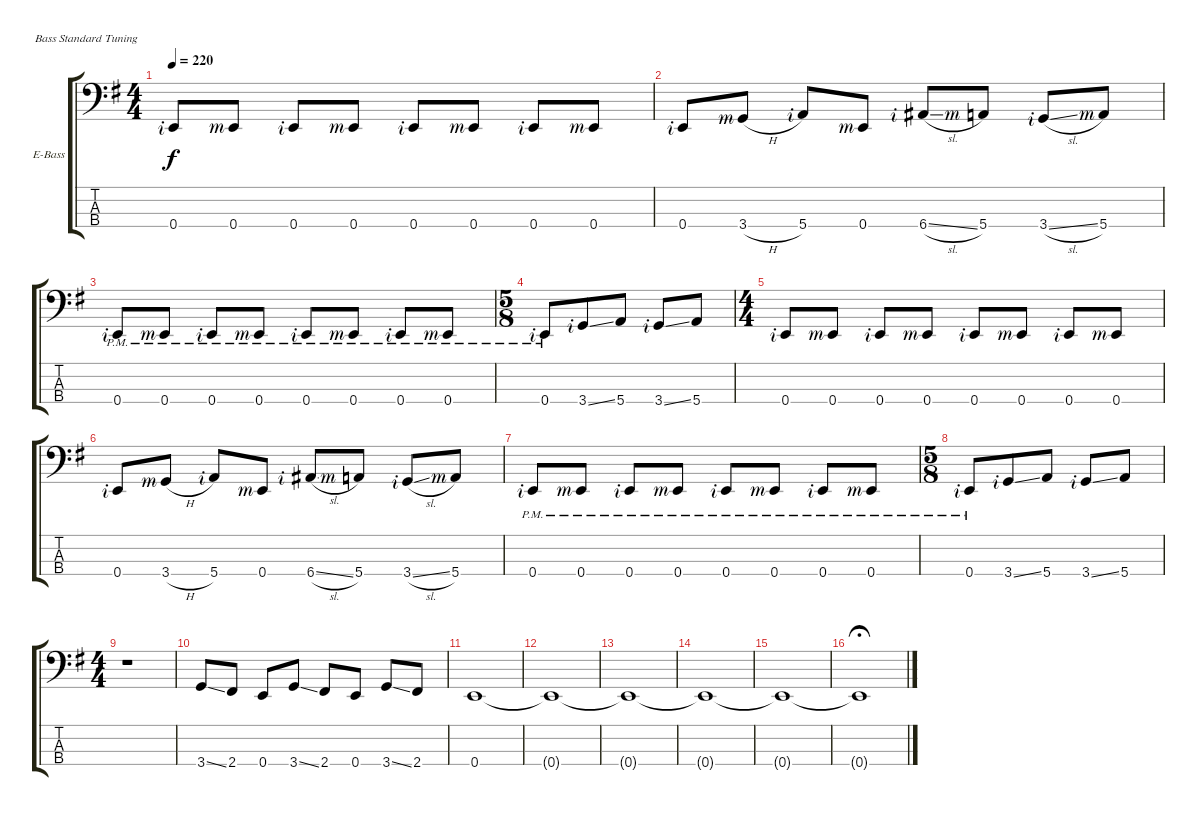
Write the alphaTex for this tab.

\defaultSystemsLayout 4
\bracketExtendMode groupsimilarinstruments
\firstSystemTrackNameOrientation horizontal
\otherSystemsTrackNameOrientation horizontal
\chordDiagramsInScore
\track ("Cliff B." "E-Bass") {instrument electricbassfinger}
\staff {score tabs}
\tuning (G2 D2 A1 E1)
\ts (4 4)
\tempo 220
\clef f4
\ks g
0.4{rf 2}.8{dy f} 0.4{rf 3}.8 0.4{rf 2}.8 0.4{rf 3}.8 0.4{rf 2}.8 0.4{rf 3}.8 0.4{rf 2}.8 0.4{rf 3}.8 |
0.4{rf 2}.8 3.4{h rf 3}.8 5.4{rf 2}.8 0.4{rf 3}.8 6.4{sl rf 2}.8 5.4{rf 3}.8 3.4{sl rf 2}.8 5.4{rf 3}.8 |
0.4{pm rf 2}.8 0.4{pm rf 3}.8 0.4{pm rf 2}.8 0.4{pm rf 3}.8 0.4{pm rf 2}.8 0.4{pm rf 3}.8 0.4{pm rf 2}.8 0.4{pm rf 3}.8 |
\ts (5 8)
0.4{pm rf 2}.8 3.4{ss rf 2}.8 5.4.8 3.4{ss rf 2}.8 5.4.8 |
\ts (4 4)
0.4{rf 2}.8 0.4{rf 3}.8 0.4{rf 2}.8 0.4{rf 3}.8 0.4{rf 2}.8 0.4{rf 3}.8 0.4{rf 2}.8 0.4{rf 3}.8 |
0.4{rf 2}.8 3.4{h rf 3}.8 5.4{rf 2}.8 0.4{rf 3}.8 6.4{sl rf 2}.8 5.4{rf 3}.8 3.4{sl rf 2}.8 5.4{rf 3}.8 |
0.4{pm rf 2}.8 0.4{pm rf 3}.8 0.4{pm rf 2}.8 0.4{pm rf 3}.8 0.4{pm rf 2}.8 0.4{pm rf 3}.8 0.4{pm rf 2}.8 0.4{pm rf 3}.8 |
\ts (5 8)
0.4{pm rf 2}.8 3.4{ss rf 2}.8 5.4.8 3.4{ss rf 2}.8 5.4.8 |
\ts (4 4)
r.1 |
3.4{ss}.8 2.4.8 0.4.8 3.4{ss}.8 2.4.8 0.4.8 3.4{ss}.8 2.4.8 |
0.4.1 |
0.4{t}.1 |
0.4{t}.1 |
0.4{t}.1 |
0.4{t}.1 |
0.4{t}.1{fermata (medium 0.5)}
